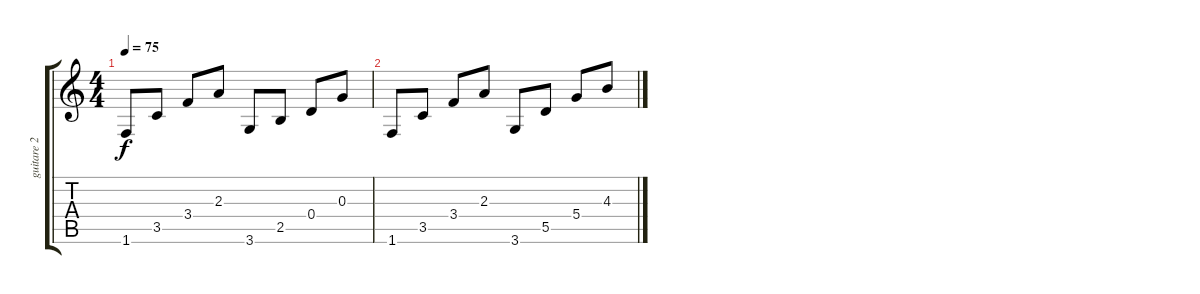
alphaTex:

\track ("guitare 2" "guitare 2") {instrument acousticguitarnylon}
\staff {score tabs}
\tuning (E4 B3 G3 D3 A2 E2) {hide}
\ts (4 4)
\tempo 75
\clef g2
\ks c
1.6.8{dy f} 3.5.8 3.4.8 2.3.8 3.6.8 2.5.8 0.4.8 0.3.8 |
1.6.8 3.5.8 3.4.8 2.3.8 3.6.8 5.5.8 5.4.8 4.3.8
